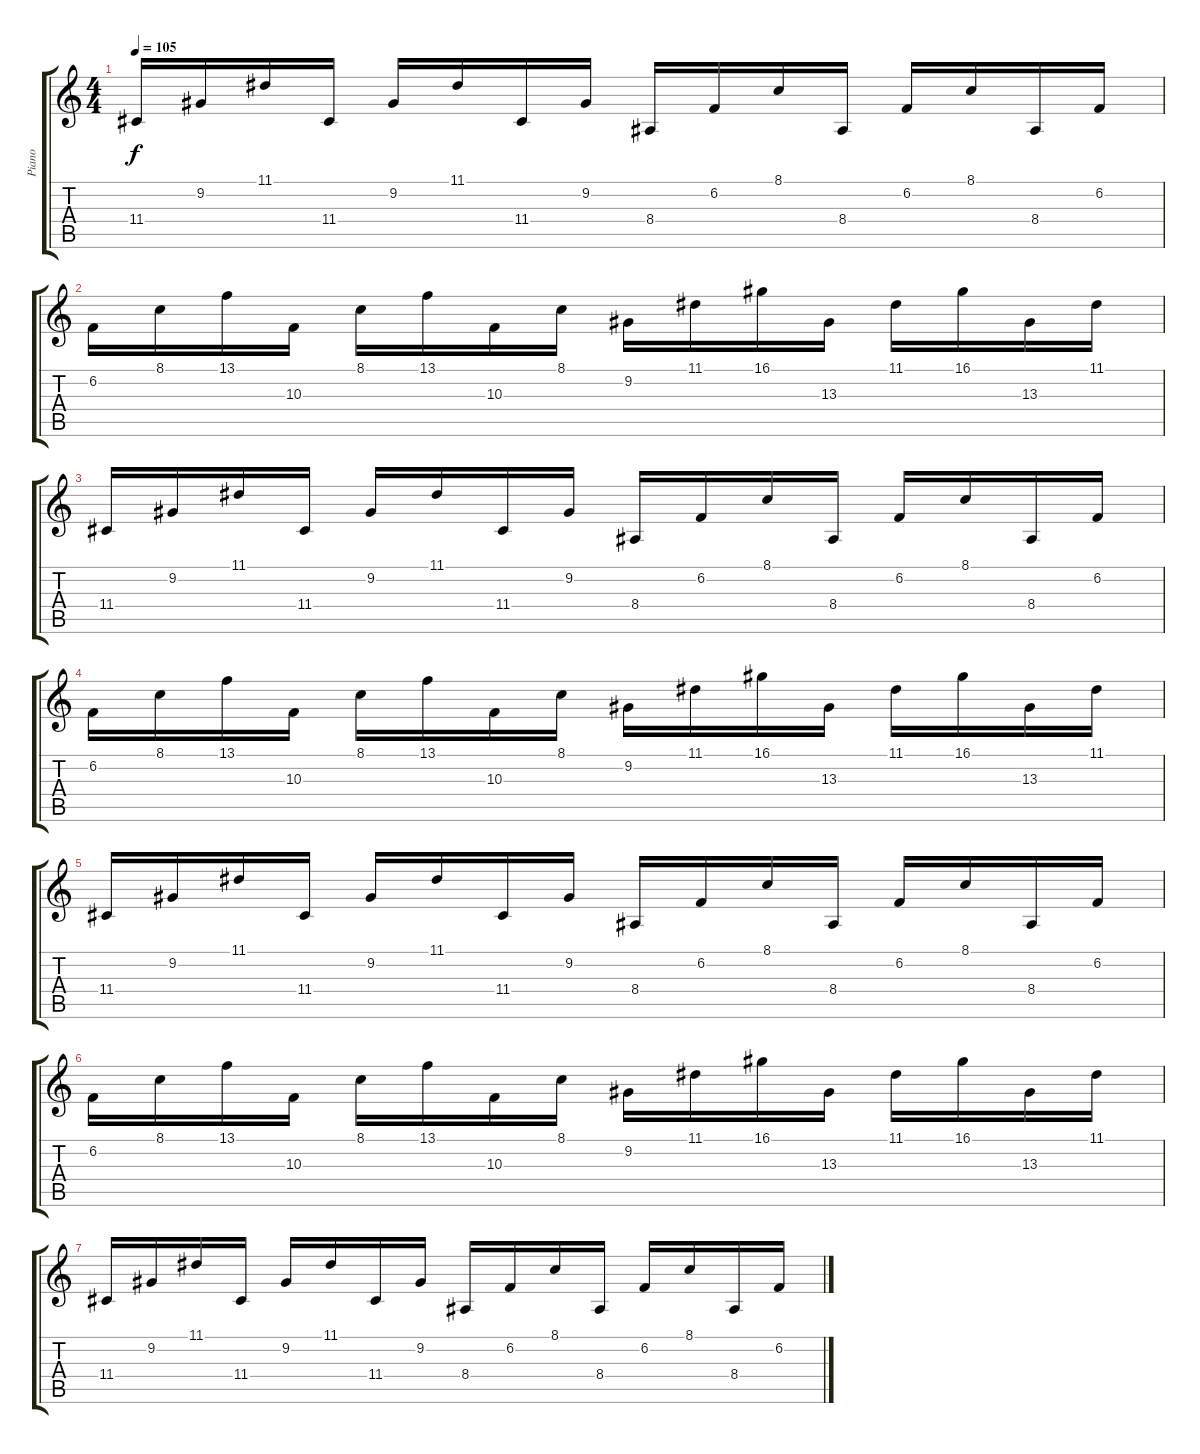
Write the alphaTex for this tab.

\track ("Piano" "Piano") {instrument brightacousticpiano}
\staff {score tabs}
\tuning (E4 B3 G3 D3 A2 E2) {hide}
\ts (4 4)
\tempo 105
\clef g2
\ks c
11.4.16{dy f} 9.2.16 11.1.16 11.4.16 9.2.16 11.1.16 11.4.16 9.2.16 8.4.16 6.2.16 8.1.16 8.4.16 6.2.16 8.1.16 8.4.16 6.2.16 |
6.2.16 8.1.16 13.1.16 10.3.16 8.1.16 13.1.16 10.3.16 8.1.16 9.2.16 11.1.16 16.1.16 13.3.16 11.1.16 16.1.16 13.3.16 11.1.16 |
11.4.16 9.2.16 11.1.16 11.4.16 9.2.16 11.1.16 11.4.16 9.2.16 8.4.16 6.2.16 8.1.16 8.4.16 6.2.16 8.1.16 8.4.16 6.2.16 |
6.2.16 8.1.16 13.1.16 10.3.16 8.1.16 13.1.16 10.3.16 8.1.16 9.2.16 11.1.16 16.1.16 13.3.16 11.1.16 16.1.16 13.3.16 11.1.16 |
11.4.16 9.2.16 11.1.16 11.4.16 9.2.16 11.1.16 11.4.16 9.2.16 8.4.16 6.2.16 8.1.16 8.4.16 6.2.16 8.1.16 8.4.16 6.2.16 |
6.2.16 8.1.16 13.1.16 10.3.16 8.1.16 13.1.16 10.3.16 8.1.16 9.2.16 11.1.16 16.1.16 13.3.16 11.1.16 16.1.16 13.3.16 11.1.16 |
11.4.16 9.2.16 11.1.16 11.4.16 9.2.16 11.1.16 11.4.16 9.2.16 8.4.16 6.2.16 8.1.16 8.4.16 6.2.16 8.1.16 8.4.16 6.2.16
